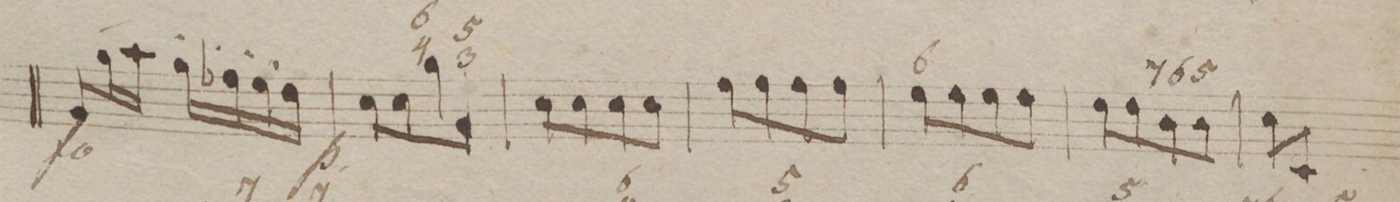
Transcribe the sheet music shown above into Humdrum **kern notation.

**kern	**fba	**dynam
*I"Organ.	*	*
*clefF4	*	*
*k[b-e-]	*	*
*M2/4	*	*
8BB-/L	.	f
(>16B-\L	.	.
16c\JJ)	.	.
16B-'\LL	.	.
16A-X'\	.	.
16G'\	.	.
16F'\JJ	.	.
=122	=122	=122
8E-\L	.	p
8E-\	.	.
8B-\	6 4	.
8BB-\J	5 3	.
=123	=123	=123
8E-\L	.	.
8E-\	.	.
8E-\	.	.
8E-\J	.	.
=124	=124	=124
8A\L	.	.
8A\	.	.
8A\	.	.
8A\J	.	.
=125	=125	=125
8G\L	6	.
8G\	.	.
8G\	.	.
8G\J	.	.
=126	=126	=126
8F\L	.	.
8F\	.	.
8D\	7	.
.	6	.
8D\J	5	.
=127	=127	=127
8E-\L	.	.
8EE-/J	.	.
*-	*-	*-
